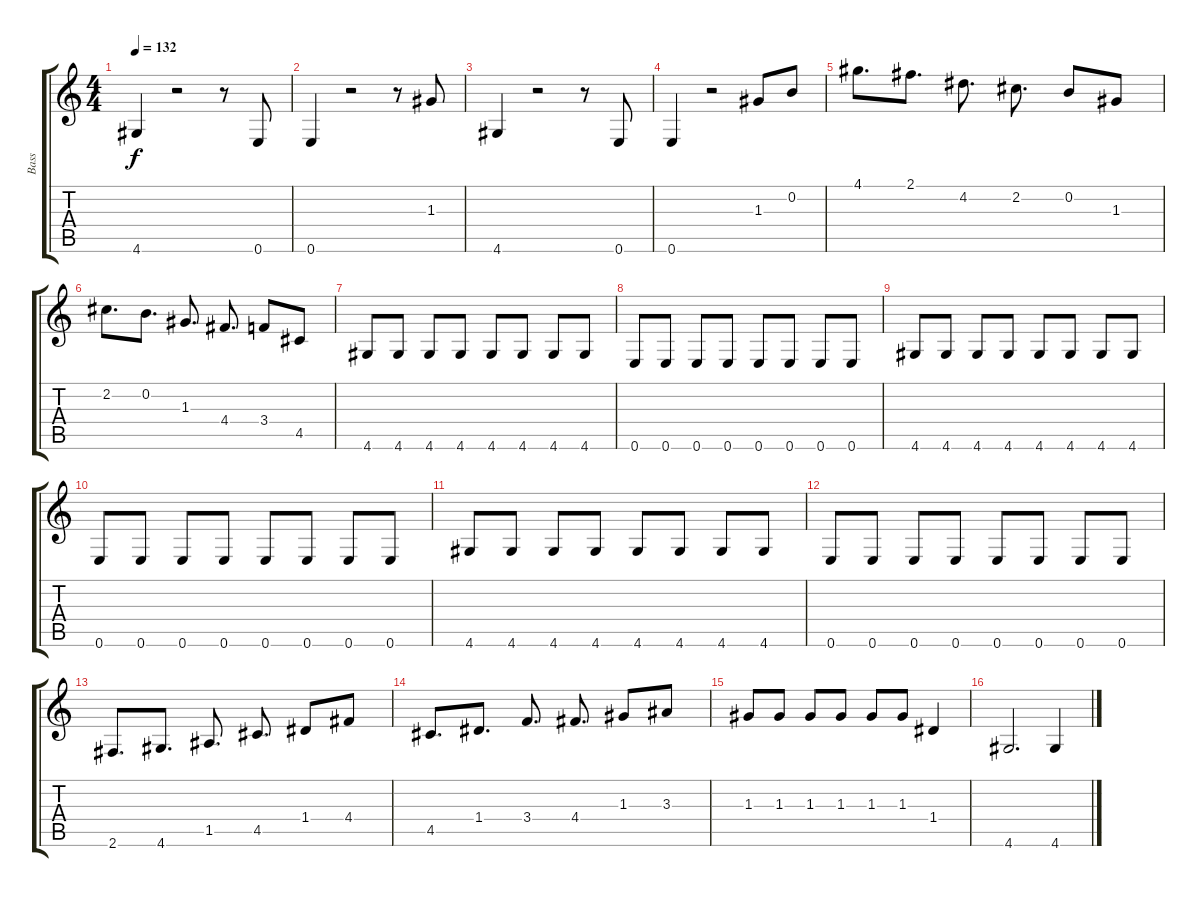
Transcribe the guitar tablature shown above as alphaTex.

\track ("Bass" "Bass") {instrument electricbasspick}
\staff {score tabs}
\tuning (E4 B3 G3 D3 A2 E2) {hide}
\ts (4 4)
\tempo 132
\clef g2
\ks c
4.6.4{dy f} r.2 r.8 0.6.8 |
0.6.4 r.2 r.8 1.3.8 |
4.6.4 r.2 r.8 0.6.8 |
0.6.4 r.2 1.3.8 0.2.8 |
4.1.8{d} 2.1.8{d} 4.2.8{d} 2.2.8{d} 0.2.8 1.3.8 |
2.2.8{d} 0.2.8{d} 1.3.8{d} 4.4.8{d} 3.4.8 4.5.8 |
4.6.8 4.6.8 4.6.8 4.6.8 4.6.8 4.6.8 4.6.8 4.6.8 |
0.6.8 0.6.8 0.6.8 0.6.8 0.6.8 0.6.8 0.6.8 0.6.8 |
4.6.8 4.6.8 4.6.8 4.6.8 4.6.8 4.6.8 4.6.8 4.6.8 |
0.6.8 0.6.8 0.6.8 0.6.8 0.6.8 0.6.8 0.6.8 0.6.8 |
4.6.8 4.6.8 4.6.8 4.6.8 4.6.8 4.6.8 4.6.8 4.6.8 |
0.6.8 0.6.8 0.6.8 0.6.8 0.6.8 0.6.8 0.6.8 0.6.8 |
2.6.8{d} 4.6.8{d} 1.5.8{d} 4.5.8{d} 1.4.8 4.4.8 |
4.5.8{d} 1.4.8{d} 3.4.8{d} 4.4.8{d} 1.3.8 3.3.8 |
1.3.8 1.3.8 1.3.8 1.3.8 1.3.8 1.3.8 1.4.4 |
4.6.2{d} 4.6.4
